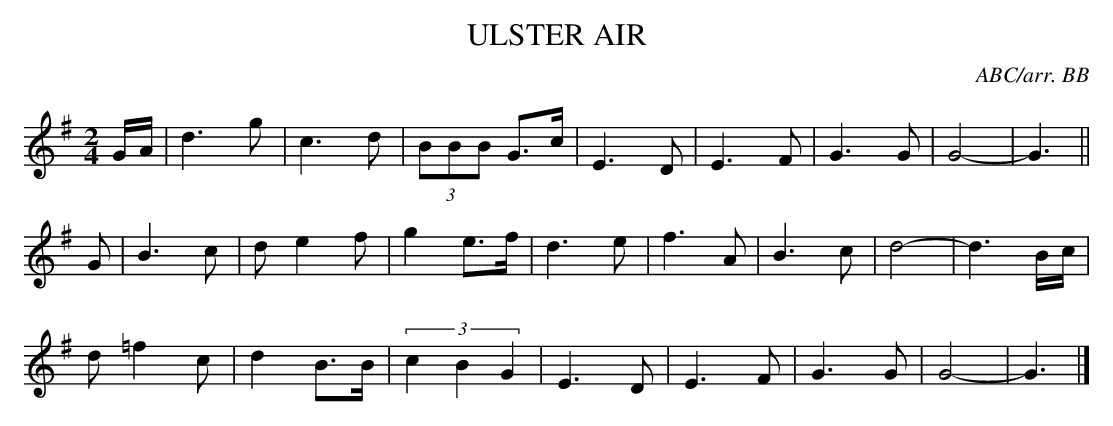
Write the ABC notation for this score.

X:1
T:ULSTER AIR
Y:"andante"
C:ABC/arr. BB
L:1/8
M:2/4
K:G
G/A/|d3g|c3d|(3BBB G>c|E3D|E3F|G3G|G4-|G3||
G|B3c|de2 f|g2 e>f|d3e|f3A|B3c|d4-|d3 B/c/|
d=f2 c|d2 B>B|(3c2B2G2|E3D|E3F|G3G|G4-|G3|]
